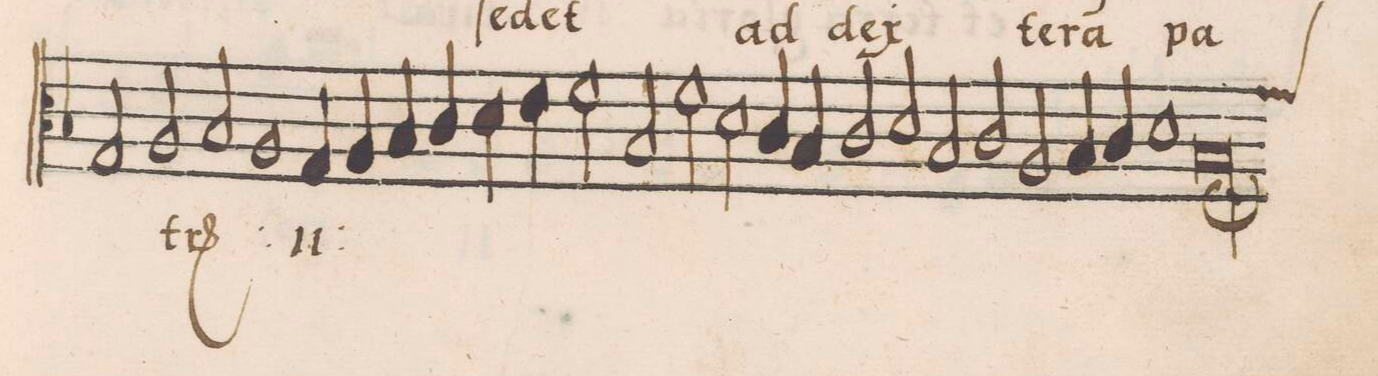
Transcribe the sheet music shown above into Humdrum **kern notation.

**kern	**text
*I"ALTVS	*
*clefC3	*
*k[b-]	*
*met(c|)	*
*M2/1	*
2G/	.
=140	=140
2A/	-tr(is)
2B-/	.
1A	.
=141	=141
*	*ij
4G/	ſe-
4A/	.
4B-/	.
4c/	.
4d\	.
4e\	.
2f\	.
=142	=142
2B-/	-det
2f\	ad
2d\	dex-
4c/	.
4B-/	.
=143	=143
2c/	-te-
2d/	-ra(m)
2B-/	pa-
2c/	.
=144	=144
2A/	.
4B-/	.
4c/	.
1d	.
=145	=145
0B-;	-tr(is)
*clefC2	*Xij
=146	=146
*-	*-
